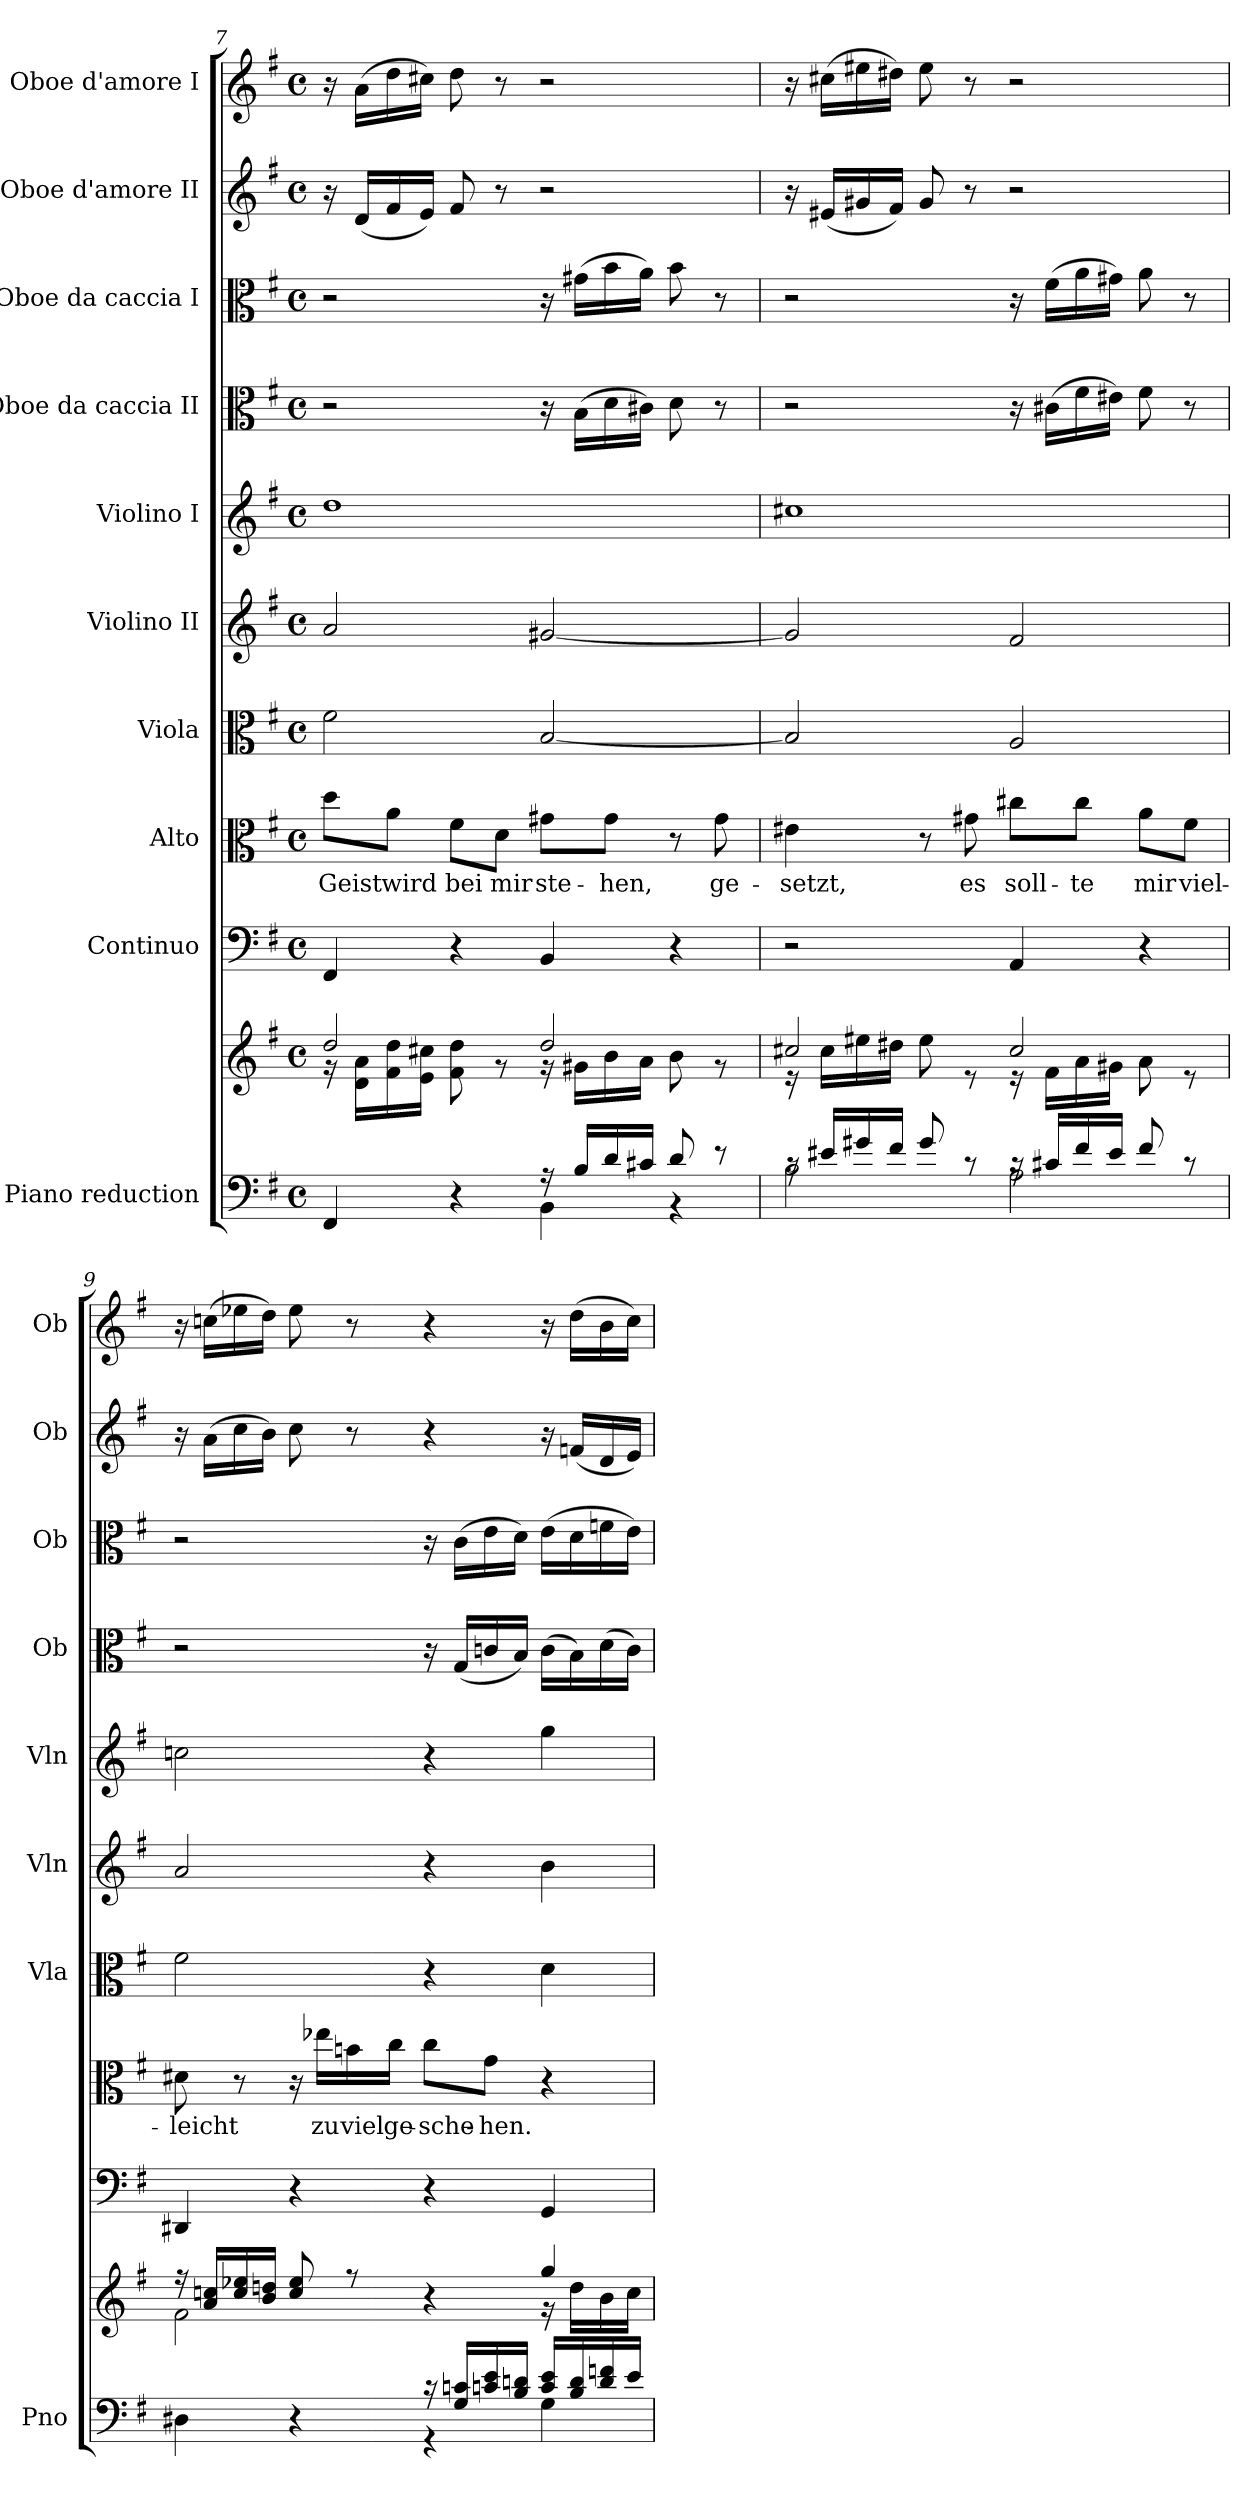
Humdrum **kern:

**kern	**kern	**kern	**kern	**text	**kern	**kern	**kern	**kern	**kern	**kern	**kern
*part10	*part10	*part9	*part8	*part8	*part7	*part6	*part5	*part4	*part3	*part2	*part1
*staff11	*staff10	*staff9	*staff8	*staff8	*staff7	*staff6	*staff5	*staff4	*staff3	*staff2	*staff1
*I"Piano reduction	*	*I"Continuo	*I"Alto	*	*I"Viola	*I"Violino II	*I"Violino I	*I"Oboe da caccia II	*I"Oboe da caccia I	*I"Oboe d'amore II	*I"Oboe d'amore I
*I'Pno	*	*	*	*	*I'Vla	*I'Vln	*I'Vln	*I'Ob	*I'Ob	*I'Ob	*I'Ob
*clefF4	*clefG2	*clefF4	*clefC3	*	*clefC3	*clefG2	*clefG2	*clefC3	*clefC3	*clefG2	*clefG2
*k[f#]	*k[f#]	*k[f#]	*k[f#]	*	*k[f#]	*k[f#]	*k[f#]	*k[f#]	*k[f#]	*k[f#]	*k[f#]
*M4/4	*M4/4	*M4/4	*M4/4	*	*M4/4	*M4/4	*M4/4	*M4/4	*M4/4	*M4/4	*M4/4
*met(c)	*met(c)	*met(c)	*met(c)	*	*met(c)	*met(c)	*met(c)	*met(c)	*met(c)	*met(c)	*met(c)
=7	=7	=7	=7	=7	=7	=7	=7	=7	=7	=7	=7
*^	*^	*	*	*	*	*	*	*	*	*	*
!	!	!	!	!	!	!LO:LY:b	!	!	!	!	!	!	!
4FF#/	4ryy	2dd/	16r	4FF#/	8dd\L	Geist	2f#\	2a/	1dd	2r	2r	16r	16r
.	.	.	16d\ 16a\LL	.	.	.	.	.	.	.	.	(<16d/LL	(>16a\LL
!	!	!	!	!	!	!LO:LY:b	!	!	!	!	!	!	!
.	.	.	16f#\ 16dd\	.	8a\J	wird	.	.	.	.	.	16f#/	16dd\
.	.	.	16e\ 16cc#X\JJ	.	.	.	.	.	.	.	.	16e/JJ)	16cc#X\JJ)
!	!	!	!	!	!	!LO:LY:b	!	!	!	!	!	!	!
4r	4ryy	.	8f#\ 8dd\	4r	8f#\L	bei	.	.	.	.	.	8f#/	8dd\
!	!	!	!	!	!	!LO:LY:b	!	!	!	!	!	!	!
.	.	.	8r	.	8d\J	mir	.	.	.	.	.	8r	8r
!	!	!	!	!	!	!LO:LY:b	!	!	!	!	!	!	!
16r	4BB\	2dd/	16r	4BB/	8g#X\L	ste-	[2B/	[2g#X/	.	16r	16r	2r	2r
16B/LL	.	.	16g#X\LL	.	.	.	.	.	.	(>16B\LL	(>16g#X\LL	.	.
!	!	!	!	!	!	!LO:LY:b	!	!	!	!	!	!	!
16d/	.	.	16b\	.	8g#\J	-hen,	.	.	.	16d\	16b\	.	.
16c#X/JJ	.	.	16a\JJ	.	.	.	.	.	.	16c#X\JJ)	16a\JJ)	.	.
8d/	4r	.	8b\	4r	8r	.	.	.	.	8d\	8b\	.	.
!	!	!	!	!	!	!LO:LY:b	!	!	!	!	!	!	!
8r	.	.	8r	.	8g#\	ge-	.	.	.	8r	8r	.	.
=8	=8	=8	=8	=8	=8	=8	=8	=8	=8	=8	=8	=8	=8
!	!	!	!	!	!	!LO:LY:b	!	!	!	!	!	!	!
16rc	2B\	2cc#X/	16r	2r	4e#X\	-setzt,	2B/]	2g#/]	1cc#X	2r	2r	16r	16r
16e#X/LL	.	.	16cc#\LL	.	.	.	.	.	.	.	.	(<16e#X/LL	(>16cc#X\LL
16g#X/	.	.	16ee#X\	.	.	.	.	.	.	.	.	16g#X/	16ee#X\
16f#/JJ	.	.	16dd#X\JJ	.	.	.	.	.	.	.	.	16f#/JJ)	16dd#X\JJ)
8g#/	.	.	8ee#\	.	8r	.	.	.	.	.	.	8g#/	8ee#\
!	!	!	!	!	!	!LO:LY:b	!	!	!	!	!	!	!
8rc	.	.	8r	.	8g#X\	es	.	.	.	.	.	8r	8r
!	!	!	!	!	!	!LO:LY:b	!	!	!	!	!	!	!
16rc	2A\	2cc#/	16r	4AA/	8cc#X\L	soll-	2A/	2f#/	.	16r	16r	2r	2r
16c#X/LL	.	.	16f#\LL	.	.	.	.	.	.	(>16c#X\LL	(>16f#\LL	.	.
!	!	!	!	!	!	!LO:LY:b	!	!	!	!	!	!	!
16f#/	.	.	16a\	.	8cc#\J	-te	.	.	.	16f#\	16a\	.	.
16e#/JJ	.	.	16g#X\JJ	.	.	.	.	.	.	16e#X\JJ)	16g#X\JJ)	.	.
!	!	!	!	!	!	!LO:LY:b	!	!	!	!	!	!	!
8f#/	.	.	8a\	4r	8a\L	mir	.	.	.	8f#\	8a\	.	.
!	!	!	!	!	!	!LO:LY:b	!	!	!	!	!	!	!
8rc	.	.	8r	.	8f#\J	viel-	.	.	.	8r	8r	.	.
!!LO:PB:g=z
=9	=9	=9	=9	=9	=9	=9	=9	=9	=9	=9	=9	=9	=9
!	!	!	!	!	!	!LO:LY:b	!	!	!	!	!	!	!
4ryy	4D#X\	16r	2f#\	4DD#X/	8d#X\	-leicht	2f#\	2a/	2ccn\	2r	2r	16r	16r
.	.	16a/ 16ccn/LL	.	.	.	.	.	.	.	.	.	(>16a\LL	(>16ccn\LL
.	.	16cc/ 16ee-X/	.	.	8r	.	.	.	.	.	.	16cc\	16ee-X\
.	.	16b/ 16ddn/JJ	.	.	.	.	.	.	.	.	.	16b\JJ)	16dd\JJ)
4r	4ryy	8cc/ 8ee-/	.	4r	16r	.	.	.	.	.	.	8cc\	8ee-\
!	!	!	!	!	!	!LO:LY:b	!	!	!	!	!	!	!
.	.	.	.	.	16ee-X\LL	zu	.	.	.	.	.	.	.
!	!	!	!	!	!	!LO:LY:b	!	!	!	!	!	!	!
.	.	8r	.	.	16bn\	viel	.	.	.	.	.	8r	8r
!	!	!	!	!	!	!LO:LY:b	!	!	!	!	!	!	!
.	.	.	.	.	16cc\JJ	ge-	.	.	.	.	.	.	.
!	!	!	!	!	!	!LO:LY:b	!	!	!	!	!	!	!
16r	4r	4r	4ryy	4r	8cc\L	-sche-	4r	4r	4r	16r	16r	4r	4r
16G/ 16cn/LL	.	.	.	.	.	.	.	.	.	(<16G/LL	(>16c\LL	.	.
!	!	!	!	!	!	!LO:LY:b	!	!	!	!	!	!	!
16cn/ 16e/	.	.	.	.	8g\J	-hen.	.	.	.	16cn/	16e\	.	.
16B/ 16dn/JJ	.	.	.	.	.	.	.	.	.	16B/JJ)	16d\JJ)	.	.
16c/ 16e/LL	4G\	4gg/	16r	4GG/	4r	.	4d\	4b\	4gg\	(>16c\LL	(>16e\LL	16r	16r
16B/ 16d/	.	.	16dd\LL	.	.	.	.	.	.	16B\)	16d\	(<16fn/LL	(>16dd\LL
16d/ 16fn/	.	.	16b\	.	.	.	.	.	.	(>16d\	16fn\	16d/	16b\
16e/JJ	.	.	16cc\JJ	.	.	.	.	.	.	16c\JJ)	16e\JJ)	16e/JJ)	16cc\JJ)
*v	*v	*	*	*	*	*	*	*	*	*	*	*	*
*	*v	*v	*	*	*	*	*	*	*	*	*	*
=	=	=	=	=	=	=	=	=	=	=	=
*-	*-	*-	*-	*-	*-	*-	*-	*-	*-	*-	*-
